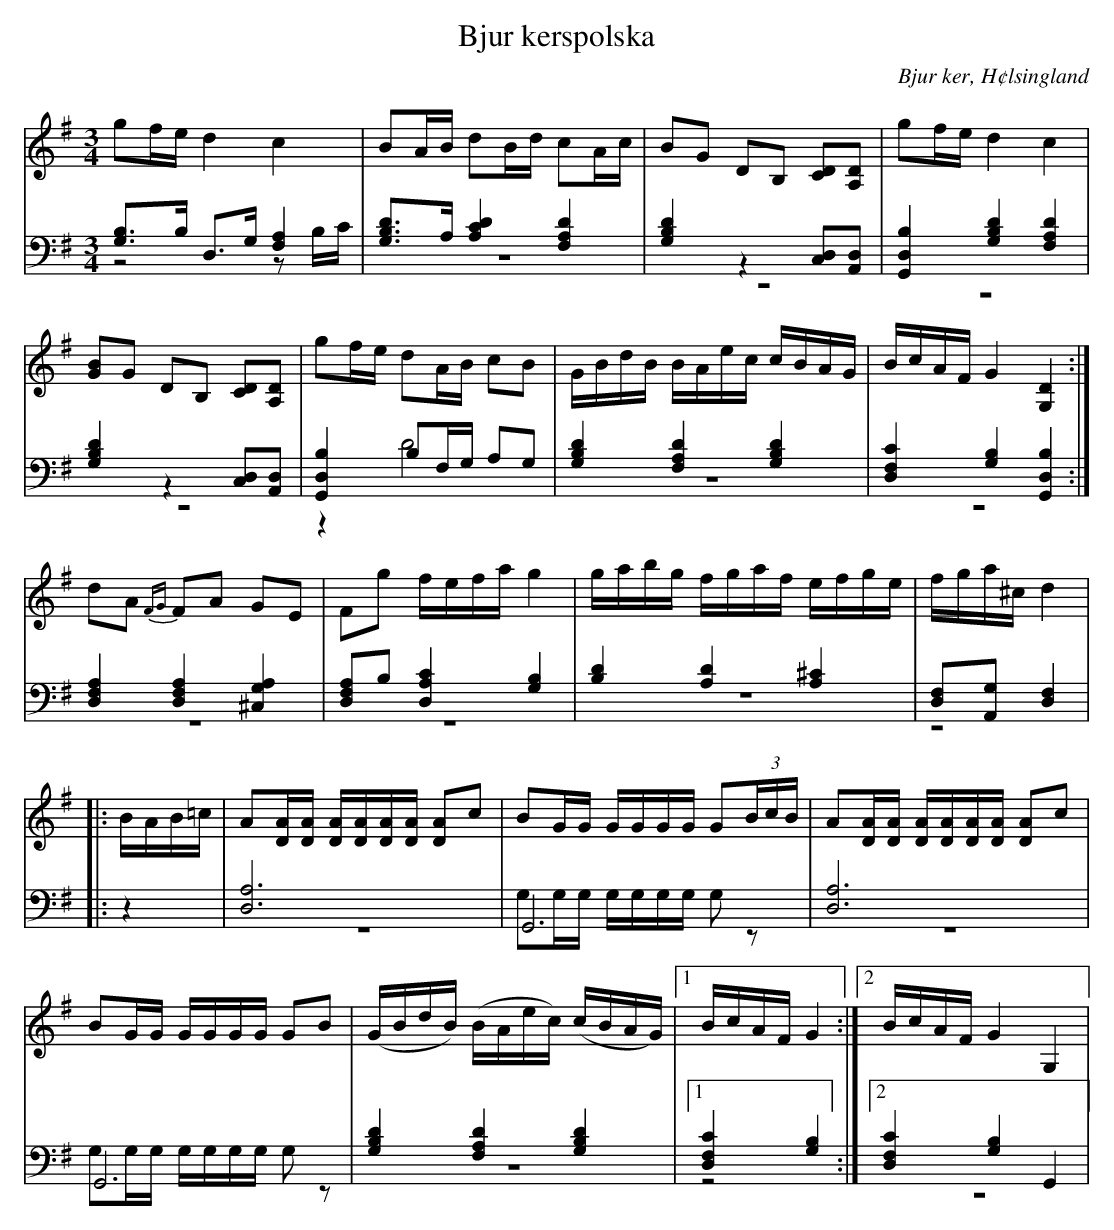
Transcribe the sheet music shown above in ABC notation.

X:1
T: Bjur kerspolska
O: Bjur ker, H¢lsingland
M: 3/4
L: 1/8
K: G
V:1
V:2
V:3 merge
V:1
gf/e/ d2 c2|BA/B/ dB/d/ cA/c/| BG DB, [CD][A,D]|gf/e/ d2 c2|
[GB]G DB, [CD][A,D] |gf/e/ dA/B/ cB|G/B/d/B/ B/A/e/c/ c/B/A/G/|B/c/A/F/ G2 [G,2D2]:|
dA {FG}FA GE|Fg f/e/f/a/ g2|g/a/b/g/ f/g/a/f/ e/f/g/e/ |f/g/a/^c/ d2 |
|:B/A/B/=c/|A[D/A/][D/A/] [D/A/][D/A/][D/A/][D/A/] [DA]c|BG/G/ G/G/G/G/ G(3B/c/B/|A[D/A/][D/A/] [D/A/][D/A/][D/A/][D/A/] [DA]c|
BG/G/ G/G/G/G/ GB|(G/B/d/B/) (B/A/e/c/) (c/B/A/G/)|1 B/c/A/F/ G2:|2 B/c/A/F/ G2 G,2|
V:2 clef=bass
[G,B,]>B, D,>G, [F,2A,2]|[G,B,D]>A, [A,2C2D2] [F,2A,2 D2]|[G,2B,2D2] z2 [C,D,][A,,D,]|[G,,2D,2B,2] [G,2B,2D2] [F,2A,2 D2]|
[G,2B,2D2] z2 [C,D,][A,,D,]|[G,,2D,2B,2] B,F,/G,/ A,G,|[G,2B,2D2] [F,2A,2 D2] [G,2B,2D2]|[D,2F,2C2] [G,2B,2][G,,2D,2B,2]:|
[D,2F,2A,2] [D,2F,2A,2] [^C,2G,2A,2]|[D,F,A,]B, [D,2A,2C2] [G,2B,2]|[B,2D2] [A,2D2] [A,2^C2]|[D,F,][A,,G,] [D,2F,2]|
|:z2|[D,6A,6]|G,,6|[D,6A,6]|
G,,6|[G,2B,2D2] [F,2A,2 D2] [G,2B,2D2]|1 [D,2F,2C2] [G,2B,2] :|2 [D,2F,2C2] [G,2B,2] G,,2|
V:3  clef=bass
z4 z2/B,/C/|z6|z6|z6|
z6 |z2 D4|z6|z6:|
z6|z6|z6|z4|
|:z2|z6|G,G,/G,/ G,/G,/G,/G,/ G,z|z6 |
G,G,/G,/ G,/G,/G,/G,/ G,z|z6|1 z4:|2 z6|
